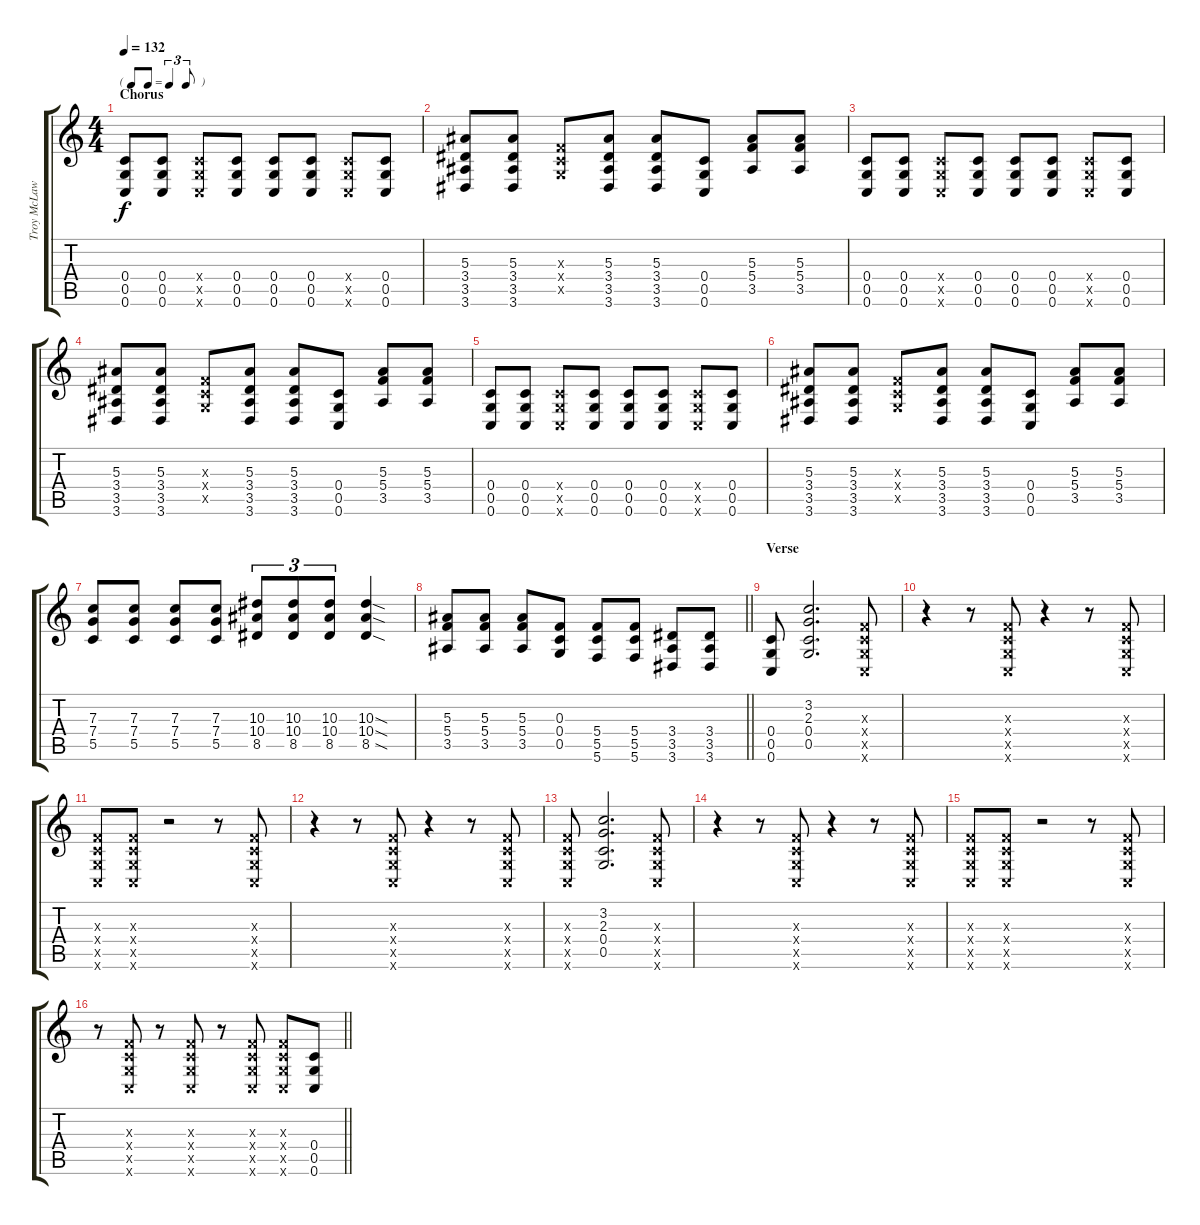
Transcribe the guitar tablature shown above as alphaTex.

\track ("Troy McLawhorn" "Troy McLaw") {instrument distortionguitar}
\staff {score tabs}
\tuning (D4 A3 F3 C3 G2 C2) {hide}
\ts (4 4)
\tf triplet8th
\section ("" "Chorus")
\tempo 132
\clef g2
\ks c
(0.4 0.5 0.6).8{dy f} (0.4 0.5 0.6).8 (0.4{x} 0.5{x} 0.6{x}).8 (0.4 0.5 0.6).8 (0.4 0.5 0.6).8 (0.4 0.5 0.6).8 (0.4{x} 0.5{x} 0.6{x}).8 (0.4 0.5 0.6).8 |
(5.3 3.4 3.5 3.6).8 (5.3 3.4 3.5 3.6).8 (0.3{x} 0.4{x} 0.5{x}).8 (5.3 3.4 3.5 3.6).8 (5.3 3.4 3.5 3.6).8 (0.4 0.5 0.6).8 (5.3 5.4 3.5).8 (5.3 5.4 3.5).8 |
(0.4 0.5 0.6).8 (0.4 0.5 0.6).8 (0.4{x} 0.5{x} 0.6{x}).8 (0.4 0.5 0.6).8 (0.4 0.5 0.6).8 (0.4 0.5 0.6).8 (0.4{x} 0.5{x} 0.6{x}).8 (0.4 0.5 0.6).8 |
(5.3 3.4 3.5 3.6).8 (5.3 3.4 3.5 3.6).8 (0.3{x} 0.4{x} 0.5{x}).8 (5.3 3.4 3.5 3.6).8 (5.3 3.4 3.5 3.6).8 (0.4 0.5 0.6).8 (5.3 5.4 3.5).8 (5.3 5.4 3.5).8 |
(0.4 0.5 0.6).8 (0.4 0.5 0.6).8 (0.4{x} 0.5{x} 0.6{x}).8 (0.4 0.5 0.6).8 (0.4 0.5 0.6).8 (0.4 0.5 0.6).8 (0.4{x} 0.5{x} 0.6{x}).8 (0.4 0.5 0.6).8 |
(5.3 3.4 3.5 3.6).8 (5.3 3.4 3.5 3.6).8 (0.3{x} 0.4{x} 0.5{x}).8 (5.3 3.4 3.5 3.6).8 (5.3 3.4 3.5 3.6).8 (0.4 0.5 0.6).8 (5.3 5.4 3.5).8 (5.3 5.4 3.5).8 |
(7.3 7.4 5.5).8 (7.3 7.4 5.5).8 (7.3 7.4 5.5).8 (7.3 7.4 5.5).8 (10.3 10.4 8.5).8{tu (3 2)} (10.3 10.4 8.5).8{tu (3 2)} (10.3 10.4 8.5).8{tu (3 2)} (10.3{sod} 10.4{sod} 8.5{sod}).4 |
\barLineRight lightlight
(5.3 5.4 3.5).8 (5.3 5.4 3.5).8 (5.3 5.4 3.5).8 (0.3 0.4 0.5).8 (5.4 5.5 5.6).8 (5.4 5.5 5.6).8 (3.4 3.5 3.6).8 (3.4 3.5 3.6).8 |
\section ("" "Verse")
(0.4 0.5 0.6).8 (3.2 2.3 0.4 0.5).2{d} (0.3{x} 0.4{x} 0.5{x} 0.6{x}).8 |
r.4 r.8 (0.3{x} 0.4{x} 0.5{x} 0.6{x}).8 r.4 r.8 (0.3{x} 0.4{x} 0.5{x} 0.6{x}).8 |
(0.3{x} 0.4{x} 0.5{x} 0.6{x}).8 (0.3{x} 0.4{x} 0.5{x} 0.6{x}).8 r.2 r.8 (0.3{x} 0.4{x} 0.5{x} 0.6{x}).8 |
r.4 r.8 (0.3{x} 0.4{x} 0.5{x} 0.6{x}).8 r.4 r.8 (0.3{x} 0.4{x} 0.5{x} 0.6{x}).8 |
(0.3{x} 0.4{x} 0.5{x} 0.6{x}).8 (3.2 2.3 0.4 0.5).2{d} (0.3{x} 0.4{x} 0.5{x} 0.6{x}).8 |
r.4 r.8 (0.3{x} 0.4{x} 0.5{x} 0.6{x}).8 r.4 r.8 (0.3{x} 0.4{x} 0.5{x} 0.6{x}).8 |
(0.3{x} 0.4{x} 0.5{x} 0.6{x}).8 (0.3{x} 0.4{x} 0.5{x} 0.6{x}).8 r.2 r.8 (0.3{x} 0.4{x} 0.5{x} 0.6{x}).8 |
\barLineRight lightlight
r.8 (0.3{x} 0.4{x} 0.5{x} 0.6{x}).8 r.8 (0.3{x} 0.4{x} 0.5{x} 0.6{x}).8 r.8 (0.3{x} 0.4{x} 0.5{x} 0.6{x}).8 (0.3{x} 0.4{x} 0.5{x} 0.6{x}).8 (0.4 0.5 0.6).8
